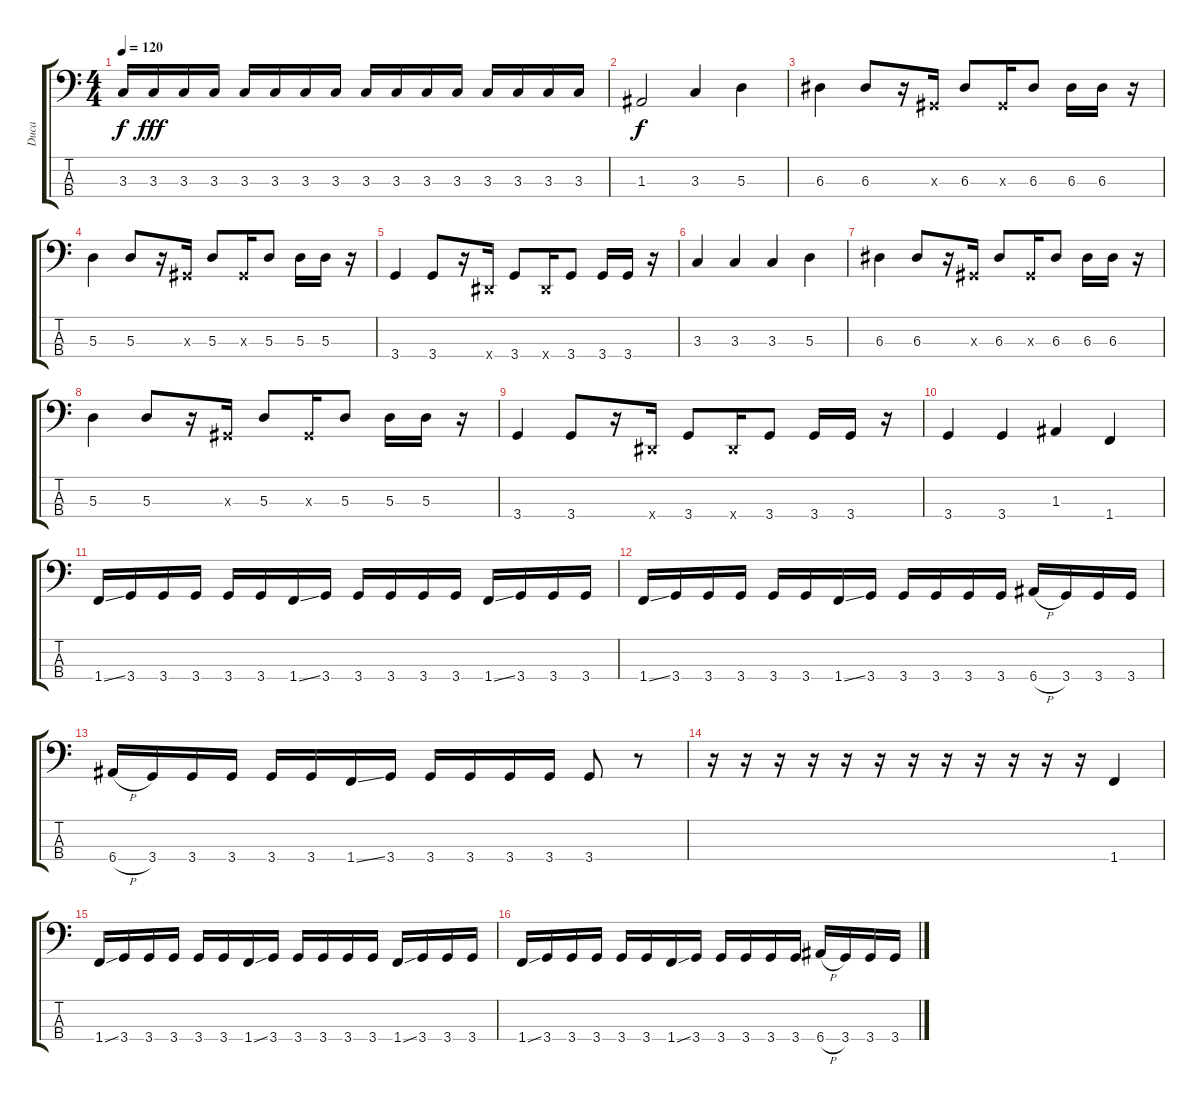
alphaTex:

\track ("Duca" "Duca") {instrument electricbassfinger}
\staff {score tabs}
\tuning (G2 D2 A1 E1) {hide}
\ts (4 4)
\tempo 120
\clef f4
\ks c
3.3.16{dy f} 3.3.16{dy fff} 3.3.16 3.3.16 3.3.16 3.3.16 3.3.16 3.3.16 3.3.16 3.3.16 3.3.16 3.3.16 3.3.16 3.3.16 3.3.16 3.3.16 |
1.3.2{dy f} 3.3.4 5.3.4 |
6.3.4 6.3.8 r.16 -1.3{x}.16 6.3.8 -1.3{x}.16 6.3.8 6.3.16 6.3.16 r.16 |
5.3.4 5.3.8 r.16 -1.3{x}.16 5.3.8 -1.3{x}.16 5.3.8 5.3.16 5.3.16 r.16 |
3.4.4 3.4.8 r.16 -1.4{x}.16 3.4.8 -1.4{x}.16 3.4.8 3.4.16 3.4.16 r.16 |
3.3.4 3.3.4 3.3.4 5.3.4 |
6.3.4 6.3.8 r.16 -1.3{x}.16 6.3.8 -1.3{x}.16 6.3.8 6.3.16 6.3.16 r.16 |
5.3.4 5.3.8 r.16 -1.3{x}.16 5.3.8 -1.3{x}.16 5.3.8 5.3.16 5.3.16 r.16 |
3.4.4 3.4.8 r.16 -1.4{x}.16 3.4.8 -1.4{x}.16 3.4.8 3.4.16 3.4.16 r.16 |
3.4.4 3.4.4 1.3.4 1.4.4 |
1.4{ss}.16 3.4.16 3.4.16 3.4.16 3.4.16 3.4.16 1.4{ss}.16 3.4.16 3.4.16 3.4.16 3.4.16 3.4.16 1.4{ss}.16 3.4.16 3.4.16 3.4.16 |
1.4{ss}.16 3.4.16 3.4.16 3.4.16 3.4.16 3.4.16 1.4{ss}.16 3.4.16 3.4.16 3.4.16 3.4.16 3.4.16 6.4{h}.16 3.4.16 3.4.16 3.4.16 |
6.4{h}.16 3.4.16 3.4.16 3.4.16 3.4.16 3.4.16 1.4{ss}.16 3.4.16 3.4.16 3.4.16 3.4.16 3.4.16 3.4.8 r.8 |
r.16 r.16 r.16 r.16 r.16 r.16 r.16 r.16 r.16 r.16 r.16 r.16 1.4.4 |
1.4{ss}.16 3.4.16 3.4.16 3.4.16 3.4.16 3.4.16 1.4{ss}.16 3.4.16 3.4.16 3.4.16 3.4.16 3.4.16 1.4{ss}.16 3.4.16 3.4.16 3.4.16 |
1.4{ss}.16 3.4.16 3.4.16 3.4.16 3.4.16 3.4.16 1.4{ss}.16 3.4.16 3.4.16 3.4.16 3.4.16 3.4.16 6.4{h}.16 3.4.16 3.4.16 3.4.16
